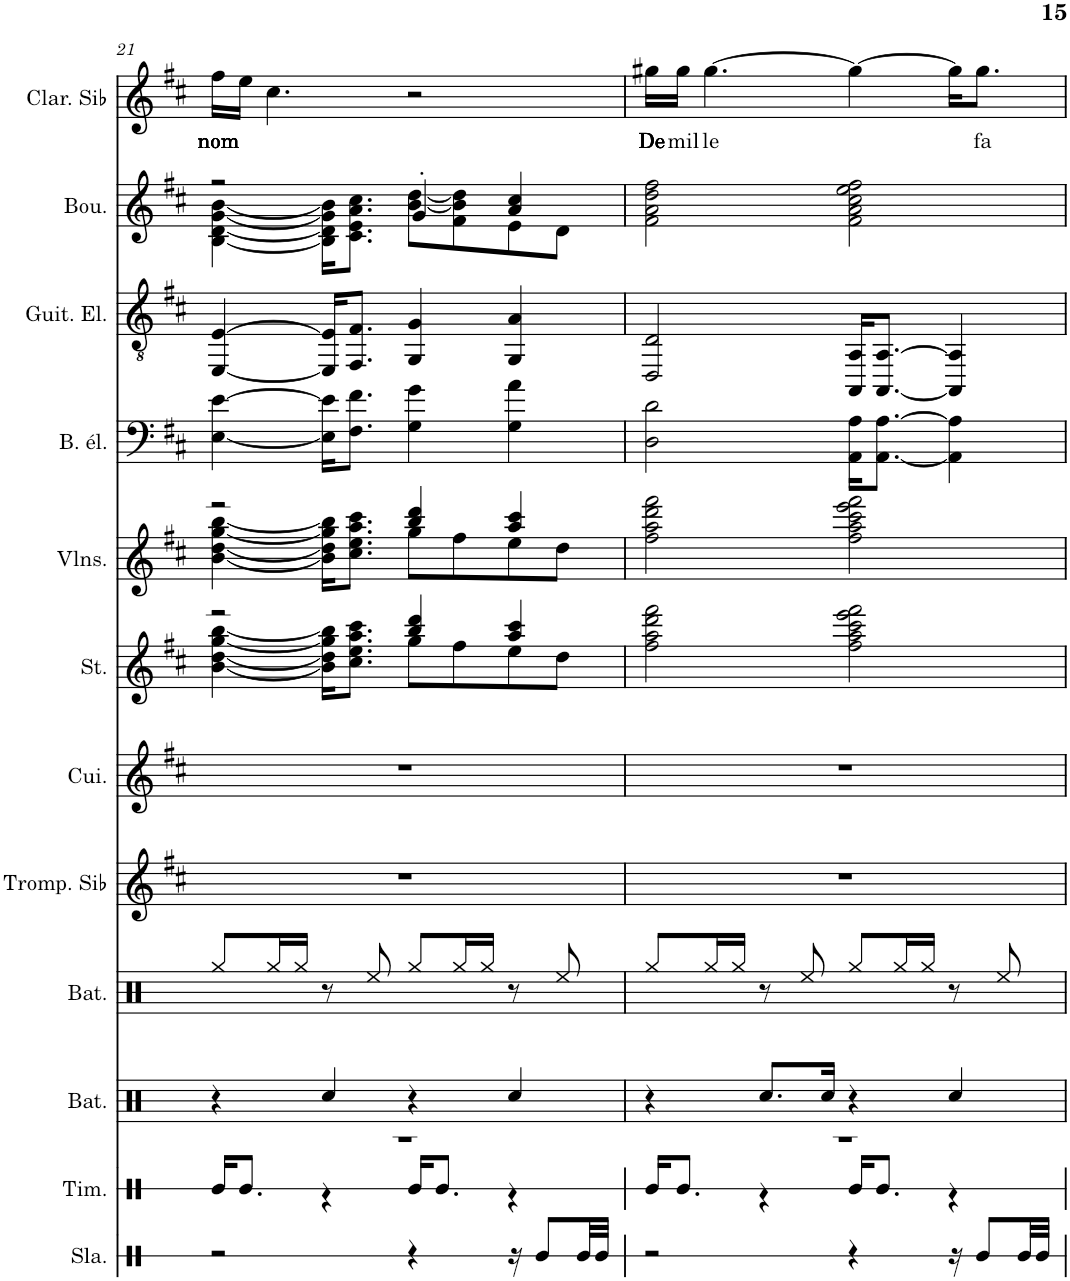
**kern	**kern	**kern	**kern	**kern	**kern	**kern	**kern	**kern	**kern	**kern	**kern	**text
*part12	*part11	*part10	*part9	*part8	*part7	*part6	*part5	*part4	*part3	*part2	*part1	*part1
*staff12	*staff11	*staff10	*staff9	*staff8	*staff7	*staff6	*staff5	*staff4	*staff3	*staff2	*staff1	*staff1
*I"Slap	*I"Timbre	*I"Batterie	*I"Batterie	*I"Trompette en Sib	*I"Cuivres	*I"Cordes	*I"Violons	*I"Basse électrique	*I"Guitare électrique	*I"Bouzouki (3 chœurs)	*I"Clarinette en Sib	*
*I'Sla.	*I'Tim.	*I'Bat.	*I'Bat.	*I'Tromp. Sib	*I'Cui.	*	*I'Vlns.	*I'B. él.	*I'Guit. El.	*I'Bou.	*I'Clar. Sib	*
!!LO:PB:g=z
*clefX	*clefX	*clefX	*clefX	*clefG2	*clefG2	*clefG2	*clefG2	*clefF4	*clefGv2	*clefG2	*clefG2	*
*	*	*	*	*Trd1c2	*	*	*	*Trd7c12	*	*	*Trd1c2	*
*k[]	*k[f#c#]	*k[f#c#]	*k[f#c#]	*k[f#c#]	*k[f#c#]	*k[f#c#]	*k[f#c#]	*k[f#c#]	*k[f#c#]	*k[f#c#]	*k[f#c#]	*
*M4/4	*M4/4	*M4/4	*M4/4	*M4/4	*M4/4	*M4/4	*M4/4	*M4/4	*M4/4	*M4/4	*M4/4	*
=21	=21	=21	=21	=21	=21	=21	=21	=21	=21	=21	=21	=21
*	*^	*	*	*	*	*^	*^	*	*	*^	*	*
!	!	!	!	!	!	!	!	!	!	!	!	!	!	!	!	!LO:LY:b
2r	1r	16Re/KL	4r	8Rgg/L	1r	1r	2r	[4b\ [4dd\ [4gg\ [4bb\	2r	[4b\ [4dd\ [4gg\ [4bb\	[4E\ [4e\	[4EE/ [4E/	2r	[4B\ [4d\ [4g\ [4b\	16ff#\LL	nom
.	.	8.Re/J	.	.	.	.	.	.	.	.	.	.	.	.	16ee\JJ	.
.	.	.	.	16Rgg/L	.	.	.	.	.	.	.	.	.	.	4.cc#\	.
.	.	.	.	16Rgg/JJ	.	.	.	.	.	.	.	.	.	.	.	.
.	.	4r	4Rcc/	8r	.	.	.	16b\] 16dd\] 16gg\] 16bb\]KL	.	16b\] 16dd\] 16gg\] 16bb\]KL	16E\] 16e\]KL	16EE/] 16E/]KL	.	16B\] 16d\] 16g\] 16b\]KL	.	.
.	.	.	.	.	.	.	.	8.cc#\ 8.ee\ 8.aa\ 8.ccc#\J	.	8.cc#\ 8.ee\ 8.aa\ 8.ccc#\J	8.F#\ 8.f#\J	8.FF#/ 8.F#/J	.	8.c#\ 8.e\ 8.a\ 8.cc#\J	.	.
.	.	.	.	8Ree/	.	.	.	.	.	.	.	.	.	.	.	.
4r	.	16Re/KL	4r	8Rgg/L	.	.	4bb/ 4ddd/	8gg\L	4bb/ 4ddd/	8gg\L	4G\ 4g\	4GG/ 4G/	4g'/	[8b\ [8dd\L	2r	.
.	.	8.Re/J	.	.	.	.	.	.	.	.	.	.	.	.	.	.
.	.	.	.	16Rgg/L	.	.	.	8ff#\	.	8ff#\	.	.	.	8f#\ 8b\] 8dd\]	.	.
.	.	.	.	16Rgg/JJ	.	.	.	.	.	.	.	.	.	.	.	.
16r	.	4r	4Rcc/	8r	.	.	4aa/ 4ccc#/	8ee\	4aa/ 4ccc#/	8ee\	4G\ 4a\	4GG/ 4A/	4a/ 4cc#/	8e\	.	.
8Re/L	.	.	.	.	.	.	.	.	.	.	.	.	.	.	.	.
.	.	.	.	8Ree/	.	.	.	8dd\J	.	8dd\J	.	.	.	8d\J	.	.
32Re/LL	.	.	.	.	.	.	.	.	.	.	.	.	.	.	.	.
32Re/JJJ	.	.	.	.	.	.	.	.	.	.	.	.	.	.	.	.
*	*	*	*	*	*	*	*v	*v	*	*	*	*	*v	*v	*	*
*	*	*	*	*	*	*	*	*v	*v	*	*	*	*	*
=22	=22	=22	=22	=22	=22	=22	=22	=22	=22	=22	=22	=22	=22
!	!	!	!	!	!	!	!	!	!	!	!	!	!LO:LY:b
2r	1r	16Re/KL	4r	8Rgg/L	1r	1r	2ff#\ 2aa\ 2ddd\ 2fff#\	2ff#\ 2aa\ 2ddd\ 2fff#\	2D\ 2d\	2DD/ 2D/	2f#\ 2a\ 2dd\ 2ff#\	16gg#X\LL	De
!	!	!	!	!	!	!	!	!	!	!	!	!	!LO:LY:b
.	.	8.Re/J	.	.	.	.	.	.	.	.	.	16gg#\JJ	mil
!	!	!	!	!	!	!	!	!	!	!	!	!	!LO:LY:b
.	.	.	.	16Rgg/L	.	.	.	.	.	.	.	[4.gg#\	le
.	.	.	.	16Rgg/JJ	.	.	.	.	.	.	.	.	.
.	.	4r	8.Rcc/L	8r	.	.	.	.	.	.	.	.	.
.	.	.	.	8Ree/	.	.	.	.	.	.	.	.	.
.	.	.	16Rcc/Jk	.	.	.	.	.	.	.	.	.	.
4r	.	16Re/KL	4r	8Rgg/L	.	.	2ff#\ 2aa\ 2ccc#\ 2eee\ 2fff#\	2ff#\ 2aa\ 2ccc#\ 2eee\ 2fff#\	16AA\ 16A\KL	16AAA/ 16AA/KL	2f#\ 2a\ 2cc#\ 2ee\ 2ff#\	4gg#\_	.
.	.	8.Re/J	.	.	.	.	.	.	[8.AA\ [8.A\J	[8.AAA/ [8.AA/J	.	.	.
.	.	.	.	16Rgg/L	.	.	.	.	.	.	.	.	.
.	.	.	.	16Rgg/JJ	.	.	.	.	.	.	.	.	.
16r	.	4r	4Rcc/	8r	.	.	.	.	4AA\] 4A\]	4AAA/] 4AA/]	.	16gg#\KL]	.
!	!	!	!	!	!	!	!	!	!	!	!	!	!LO:LY:b
8Re/L	.	.	.	.	.	.	.	.	.	.	.	8.gg#\J	fa
.	.	.	.	8Ree/	.	.	.	.	.	.	.	.	.
32Re/LL	.	.	.	.	.	.	.	.	.	.	.	.	.
32Re/JJJ	.	.	.	.	.	.	.	.	.	.	.	.	.
*	*v	*v	*	*	*	*	*	*	*	*	*	*	*
=	=	=	=	=	=	=	=	=	=	=	=	=
*-	*-	*-	*-	*-	*-	*-	*-	*-	*-	*-	*-	*-
